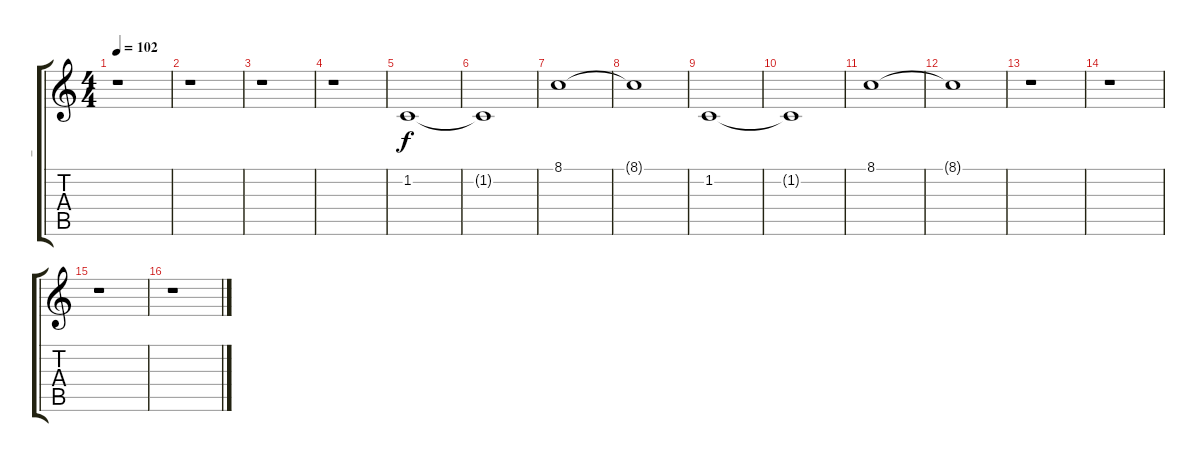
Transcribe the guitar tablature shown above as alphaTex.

\track ("_" "_") {instrument pad2warm}
\staff {score tabs}
\tuning (E4 B3 G3 D3 A2 E2) {hide}
\ts (4 4)
\tempo 102
\clef g2
\ks c
r.1{dy f} |
r.1 |
r.1 |
r.1 |
1.2.1 |
1.2{t}.1 |
8.1.1 |
8.1{t}.1 |
1.2.1 |
1.2{t}.1 |
8.1.1 |
8.1{t}.1 |
r.1 |
r.1 |
r.1 |
r.1
